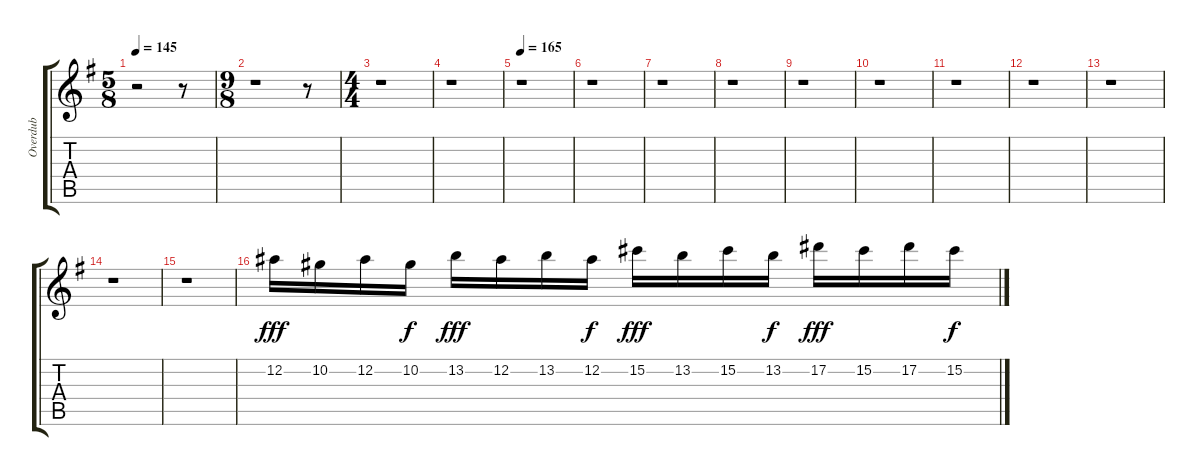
\track ("Overdub" "Overdub") {instrument overdrivenguitar}
\staff {score tabs}
\tuning (Eb4 Bb3 Gb3 Db3 Ab2 Eb2) {hide}
\ts (5 8)
\tempo 145
\clef g2
\ks g
r.2{dy fff} r.8 |
\ts (9 8)
r.1 r.8 |
\ts (4 4)
r.1 |
r.1 |
\tempo 165
r.1 |
r.1 |
r.1 |
r.1 |
r.1 |
r.1 |
r.1 |
r.1 |
r.1 |
r.1 |
r.1 |
12.2.16{volume 16} 10.2.16 12.2.16 10.2.16{dy f} 13.2.16{dy fff} 12.2.16 13.2.16 12.2.16{dy f} 15.2.16{dy fff} 13.2.16 15.2.16 13.2.16{dy f} 17.2.16{dy fff} 15.2.16 17.2.16 15.2.16{dy f}
